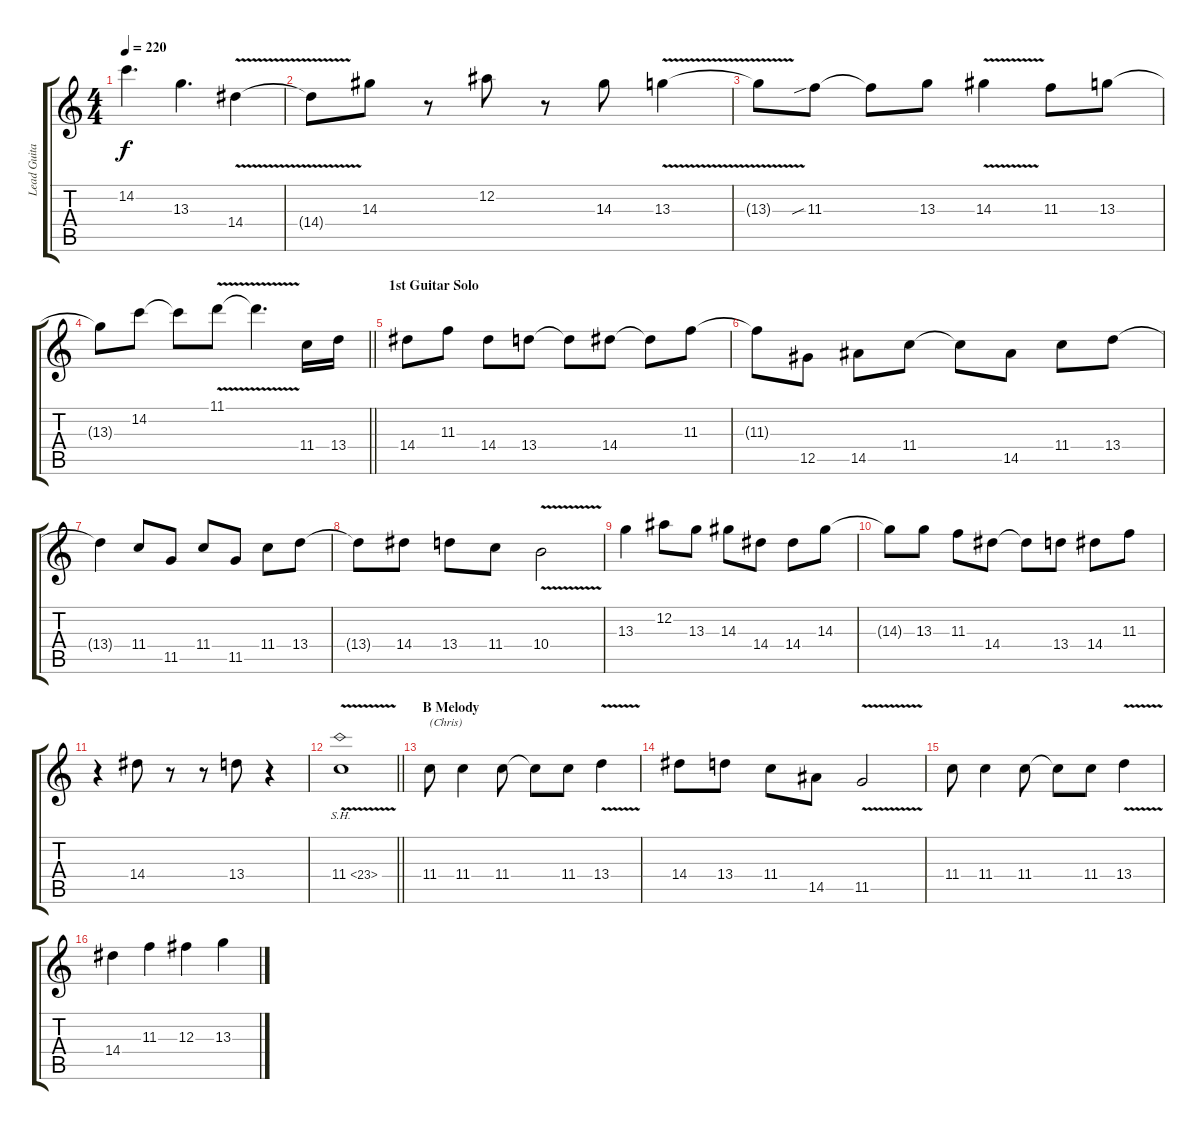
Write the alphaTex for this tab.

\track ("Lead Guitar 1" "Lead Guita") {instrument distortionguitar}
\staff {score tabs}
\tuning (Eb4 Bb3 Gb3 Db3 Ab2 Eb2) {hide}
\ts (4 4)
\tempo 220
\clef g2
\ks c
14.2.4{d dy f} 13.3.4{d} 14.4{v}.4 |
14.4{t}.8 14.3.8 r.8 12.2.8 r.8 14.3.8 13.3{v}.4 |
13.3{t}.8 11.3{sib}.8 11.3{t}.8 13.3.8 14.3{v}.4 11.3.8 13.3.8 |
\barLineRight lightlight
13.3{t}.8 14.2.8 14.2{t}.8 11.1{v}.8 11.1{t}.4{d} 11.4.16 13.4.16 |
\section ("" "1st Guitar Solo")
14.4.8 11.3.8 14.4.8 13.4.8 13.4{t}.8 14.4.8 14.4{t}.8 11.3.8 |
11.3{t}.8 12.5.8 14.5.8 11.4.8 11.4{t}.8 14.5.8 11.4.8 13.4.8 |
13.4{t}.4 11.4.8 11.5.8 11.4.8 11.5.8 11.4.8 13.4.8 |
13.4{t}.8 14.4.8 13.4.8 11.4.8 10.4{v}.2 |
13.3.4 12.2.8 13.3.8 14.3.8 14.4.8 14.4.8 14.3.8 |
14.3{t}.8 13.3.8 11.3.8 14.4.8 14.4{t}.8 13.4.8 14.4.8 11.3.8 |
r.4 14.4.8 r.8 r.8 13.4.8 r.4 |
\barLineRight lightlight
11.4{sh 12 v}.1 |
\section ("" "B Melody")
11.4.8{txt "(Chris)"} 11.4.4 11.4.8 11.4{t}.8 11.4.8 13.4{v}.4 |
14.4.8 13.4.8 11.4.8 14.5.8 11.5{v}.2 |
11.4.8 11.4.4 11.4.8 11.4{t}.8 11.4.8 13.4{v}.4 |
14.4.4 11.3.4 12.3.4 13.3.4
